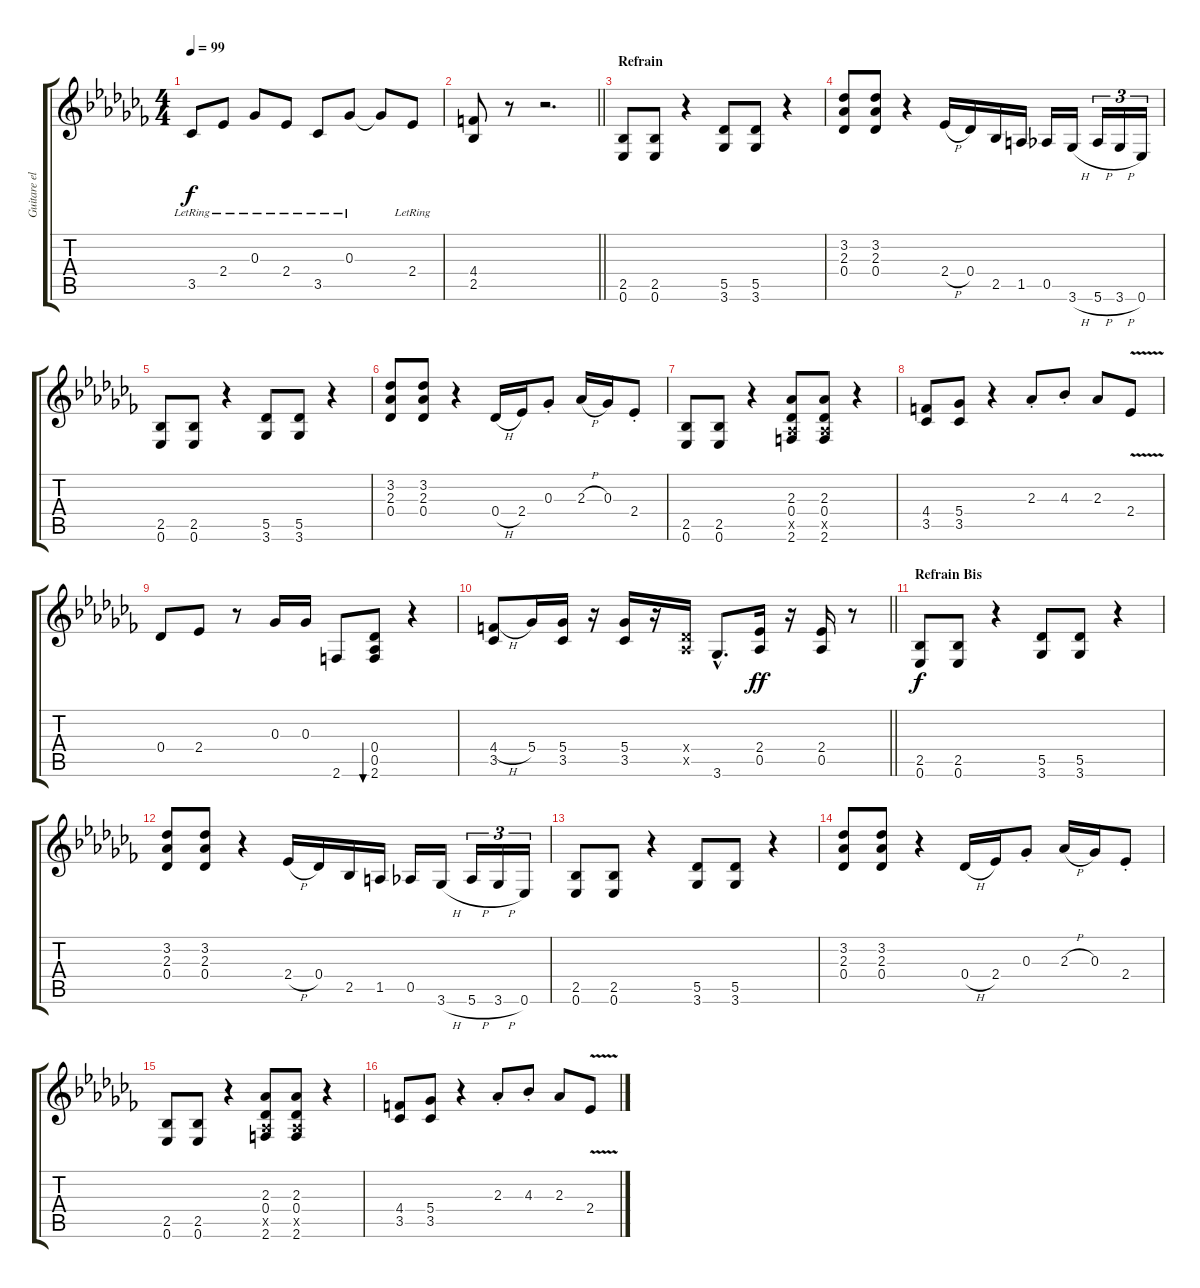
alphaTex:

\track ("Guitare electrique 2" "Guitare el") {instrument electricguitarclean}
\staff {score tabs}
\tuning (Eb4 Bb3 Gb3 Db3 Ab2 Eb2) {hide}
\ts (4 4)
\tempo 99
\clef g2
\ks cb
3.5{lr}.8{dy f} 2.4{lr}.8 0.3{lr}.8 2.4{lr}.8 3.5{lr}.8 0.3{lr}.8 0.3{t}.8 2.4{lr}.8 |
\barLineRight lightlight
(4.4 2.5).8 r.8 r.2{d} |
\section ("" "Refrain")
(2.5 0.6).8{volume 16 instrument overdrivenguitar} (2.5 0.6).8 r.4 (5.5 3.6).8 (5.5 3.6).8 r.4 |
(3.2 2.3 0.4).8 (3.2 2.3 0.4).8 r.4 2.4{h}.16 0.4.16 2.5.16 1.5.16 0.5.16 3.6{h}.16 5.6{h}.16{tu (3 2)} 3.6{h}.16{tu (3 2)} 0.6.16{tu (3 2)} |
(2.5 0.6).8 (2.5 0.6).8 r.4 (5.5 3.6).8 (5.5 3.6).8 r.4 |
(3.2 2.3 0.4).8 (3.2 2.3 0.4).8 r.4 0.4{h}.16 2.4.16 0.3{st}.8 2.3{h}.16 0.3.16 2.4{st}.8 |
(2.5 0.6).8 (2.5 0.6).8 r.4 (2.3 0.4 0.5{x} 2.6).8 (2.3 0.4 0.5{x} 2.6).8 r.4 |
(4.4 3.5).8 (5.4 3.5).8 r.4 2.3{st}.8 4.3{st}.8 2.3.8 2.4{v}.8 |
0.4.8 2.4.8 r.8 0.3.16 0.3.16 2.6.8 (0.4 0.5 2.6).8{bu 60} r.4 |
\barLineRight lightlight
(4.4{h} 3.5).8 5.4.16 (5.4 3.5).16 r.16 (5.4 3.5).16 r.16 (0.4{x} 0.5{x}).16 3.6{hac}.8{d} (2.4 0.5).16{dy ff} r.16 (2.4 0.5).16 r.8 |
\section ("" "Refrain Bis")
(2.5 0.6).8{dy f} (2.5 0.6).8 r.4 (5.5 3.6).8 (5.5 3.6).8 r.4 |
(3.2 2.3 0.4).8 (3.2 2.3 0.4).8 r.4 2.4{h}.16 0.4.16 2.5.16 1.5.16 0.5.16 3.6{h}.16 5.6{h}.16{tu (3 2)} 3.6{h}.16{tu (3 2)} 0.6.16{tu (3 2)} |
(2.5 0.6).8 (2.5 0.6).8 r.4 (5.5 3.6).8 (5.5 3.6).8 r.4 |
(3.2 2.3 0.4).8 (3.2 2.3 0.4).8 r.4 0.4{h}.16 2.4.16 0.3{st}.8 2.3{h}.16 0.3.16 2.4{st}.8 |
(2.5 0.6).8 (2.5 0.6).8 r.4 (2.3 0.4 0.5{x} 2.6).8 (2.3 0.4 0.5{x} 2.6).8 r.4 |
(4.4 3.5).8 (5.4 3.5).8 r.4 2.3{st}.8 4.3{st}.8 2.3.8 2.4{v}.8
